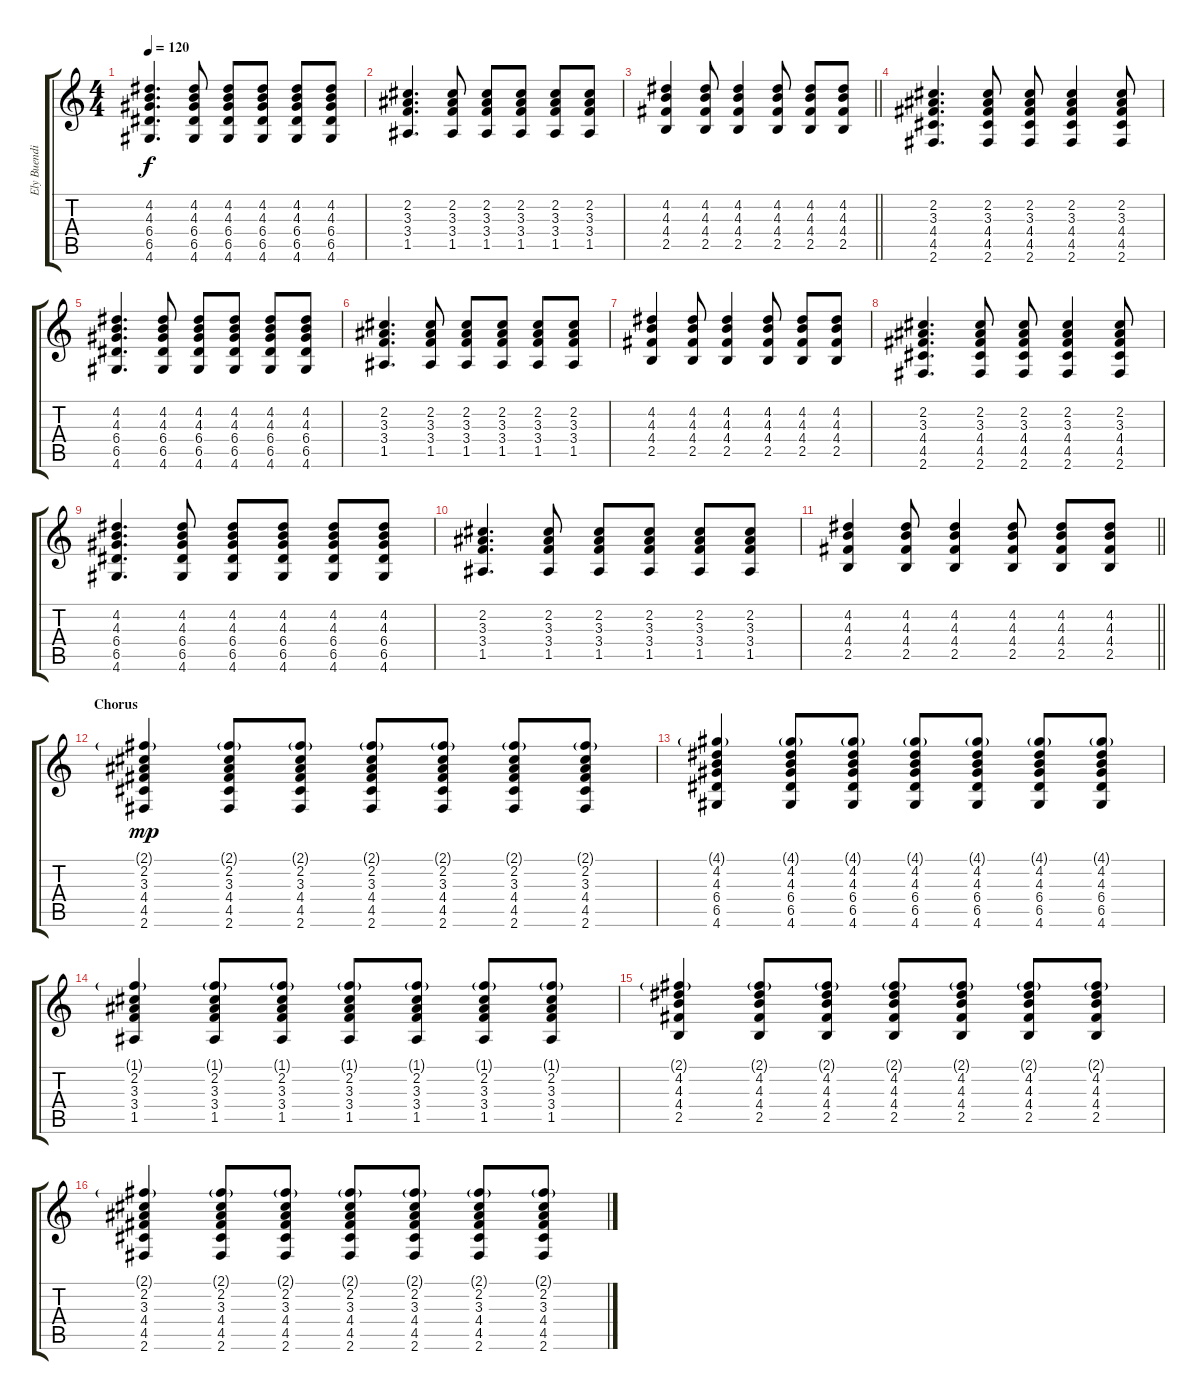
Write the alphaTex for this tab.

\track ("Ely Buendia(Rhythm)" "Ely Buendi") {instrument acousticguitarsteel}
\staff {score tabs}
\tuning (E4 B3 G3 D3 A2 E2) {hide}
\ts (4 4)
\tempo 120
\clef g2
\ks c
(4.2 4.3 6.4 6.5 4.6).4{d dy f} (4.2 4.3 6.4 6.5 4.6).8 (4.2 4.3 6.4 6.5 4.6).8 (4.2 4.3 6.4 6.5 4.6).8 (4.2 4.3 6.4 6.5 4.6).8 (4.2 4.3 6.4 6.5 4.6).8 |
(2.2 3.3 3.4 1.5).4{d} (2.2 3.3 3.4 1.5).8 (2.2 3.3 3.4 1.5).8 (2.2 3.3 3.4 1.5).8 (2.2 3.3 3.4 1.5).8 (2.2 3.3 3.4 1.5).8 |
\barLineRight lightlight
(4.2 4.3 4.4 2.5).4 (4.2 4.3 4.4 2.5).8 (4.2 4.3 4.4 2.5).4 (4.2 4.3 4.4 2.5).8 (4.2 4.3 4.4 2.5).8 (4.2 4.3 4.4 2.5).8 |
\section ("" "")
(2.2 3.3 4.4 4.5 2.6).4{d} (2.2 3.3 4.4 4.5 2.6).8 (2.2 3.3 4.4 4.5 2.6).8 (2.2 3.3 4.4 4.5 2.6).4 (2.2 3.3 4.4 4.5 2.6).8 |
(4.2 4.3 6.4 6.5 4.6).4{d} (4.2 4.3 6.4 6.5 4.6).8 (4.2 4.3 6.4 6.5 4.6).8 (4.2 4.3 6.4 6.5 4.6).8 (4.2 4.3 6.4 6.5 4.6).8 (4.2 4.3 6.4 6.5 4.6).8 |
(2.2 3.3 3.4 1.5).4{d} (2.2 3.3 3.4 1.5).8 (2.2 3.3 3.4 1.5).8 (2.2 3.3 3.4 1.5).8 (2.2 3.3 3.4 1.5).8 (2.2 3.3 3.4 1.5).8 |
(4.2 4.3 4.4 2.5).4 (4.2 4.3 4.4 2.5).8 (4.2 4.3 4.4 2.5).4 (4.2 4.3 4.4 2.5).8 (4.2 4.3 4.4 2.5).8 (4.2 4.3 4.4 2.5).8 |
(2.2 3.3 4.4 4.5 2.6).4{d} (2.2 3.3 4.4 4.5 2.6).8 (2.2 3.3 4.4 4.5 2.6).8 (2.2 3.3 4.4 4.5 2.6).4 (2.2 3.3 4.4 4.5 2.6).8 |
(4.2 4.3 6.4 6.5 4.6).4{d} (4.2 4.3 6.4 6.5 4.6).8 (4.2 4.3 6.4 6.5 4.6).8 (4.2 4.3 6.4 6.5 4.6).8 (4.2 4.3 6.4 6.5 4.6).8 (4.2 4.3 6.4 6.5 4.6).8 |
(2.2 3.3 3.4 1.5).4{d} (2.2 3.3 3.4 1.5).8 (2.2 3.3 3.4 1.5).8 (2.2 3.3 3.4 1.5).8 (2.2 3.3 3.4 1.5).8 (2.2 3.3 3.4 1.5).8 |
\barLineRight lightlight
(4.2 4.3 4.4 2.5).4 (4.2 4.3 4.4 2.5).8 (4.2 4.3 4.4 2.5).4 (4.2 4.3 4.4 2.5).8 (4.2 4.3 4.4 2.5).8 (4.2 4.3 4.4 2.5).8 |
\section ("" "Chorus")
(2.1{g} 2.2 3.3 4.4 4.5 2.6).4{dy mp volume 13 instrument electricguitarclean} (2.1{g} 2.2 3.3 4.4 4.5 2.6).8 (2.1{g} 2.2 3.3 4.4 4.5 2.6).8 (2.1{g} 2.2 3.3 4.4 4.5 2.6).8 (2.1{g} 2.2 3.3 4.4 4.5 2.6).8 (2.1{g} 2.2 3.3 4.4 4.5 2.6).8 (2.1{g} 2.2 3.3 4.4 4.5 2.6).8 |
(4.1{g} 4.2 4.3 6.4 6.5 4.6).4 (4.1{g} 4.2 4.3 6.4 6.5 4.6).8 (4.1{g} 4.2 4.3 6.4 6.5 4.6).8 (4.1{g} 4.2 4.3 6.4 6.5 4.6).8 (4.1{g} 4.2 4.3 6.4 6.5 4.6).8 (4.1{g} 4.2 4.3 6.4 6.5 4.6).8 (4.1{g} 4.2 4.3 6.4 6.5 4.6).8 |
(1.1{g} 2.2 3.3 3.4 1.5).4 (1.1{g} 2.2 3.3 3.4 1.5).8 (1.1{g} 2.2 3.3 3.4 1.5).8 (1.1{g} 2.2 3.3 3.4 1.5).8 (1.1{g} 2.2 3.3 3.4 1.5).8 (1.1{g} 2.2 3.3 3.4 1.5).8 (1.1{g} 2.2 3.3 3.4 1.5).8 |
(2.1{g} 4.2 4.3 4.4 2.5).4 (2.1{g} 4.2 4.3 4.4 2.5).8 (2.1{g} 4.2 4.3 4.4 2.5).8 (2.1{g} 4.2 4.3 4.4 2.5).8 (2.1{g} 4.2 4.3 4.4 2.5).8 (2.1{g} 4.2 4.3 4.4 2.5).8 (2.1{g} 4.2 4.3 4.4 2.5).8 |
(2.1{g} 2.2 3.3 4.4 4.5 2.6).4 (2.1{g} 2.2 3.3 4.4 4.5 2.6).8 (2.1{g} 2.2 3.3 4.4 4.5 2.6).8 (2.1{g} 2.2 3.3 4.4 4.5 2.6).8 (2.1{g} 2.2 3.3 4.4 4.5 2.6).8 (2.1{g} 2.2 3.3 4.4 4.5 2.6).8 (2.1{g} 2.2 3.3 4.4 4.5 2.6).8
